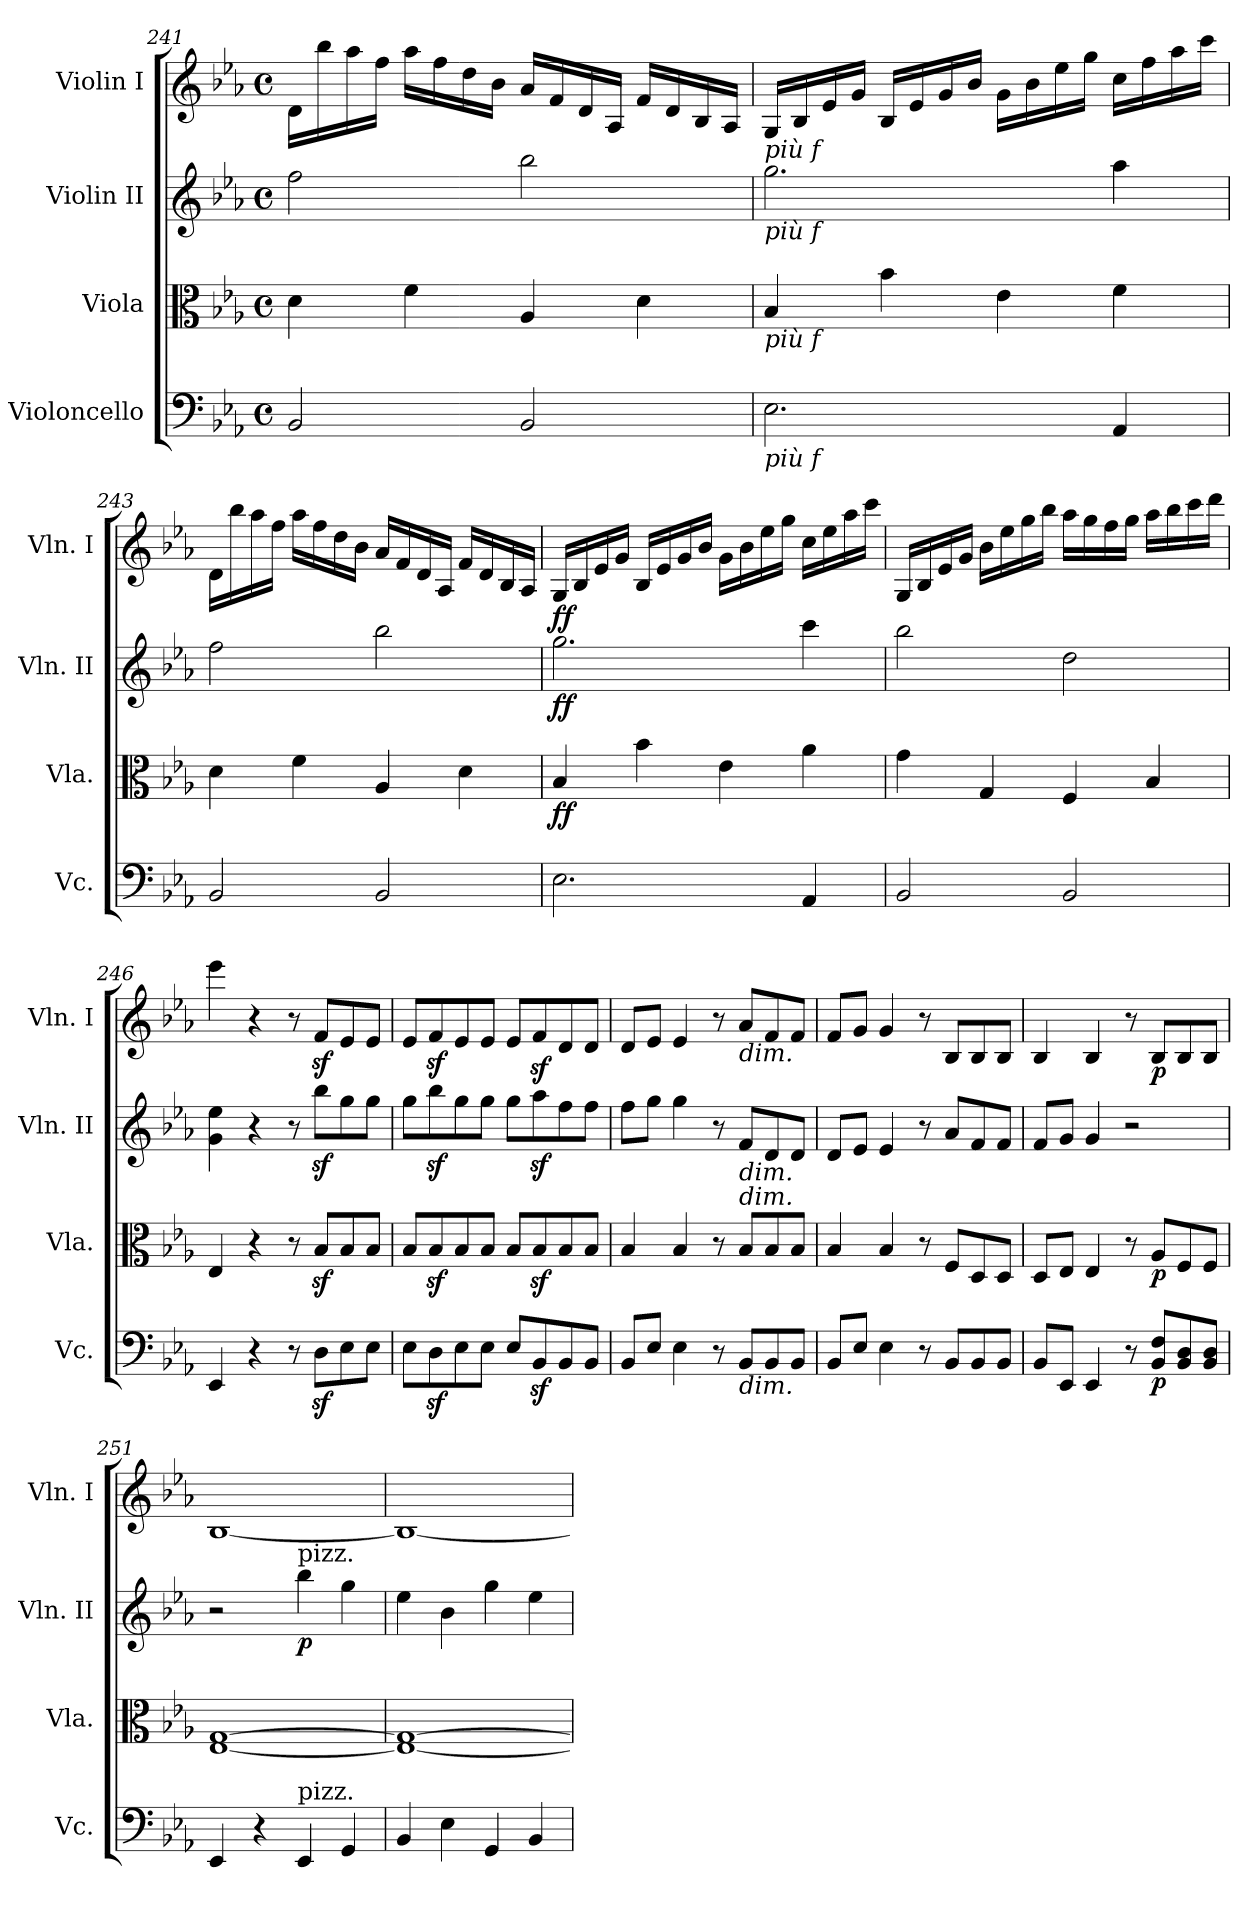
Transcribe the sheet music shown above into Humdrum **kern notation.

**kern	**dynam	**kern	**dynam	**kern	**dynam	**kern	**dynam
*part4	*part4	*part3	*part3	*part2	*part2	*part1	*part1
*staff4	*staff4	*staff3	*staff3	*staff2	*staff2	*staff1	*staff1
*I"Violoncello	*	*I"Viola	*	*I"Violin II	*	*I"Violin I	*
*I'Vc.	*	*I'Vla.	*	*I'Vln. II	*	*I'Vln. I	*
*clefF4	*	*clefC3	*	*clefG2	*	*clefG2	*
*k[b-e-a-]	*	*k[b-e-a-]	*	*k[b-e-a-]	*	*k[b-e-a-]	*
*E-:	*	*E-:	*	*E-:	*	*E-:	*
*M4/4	*	*M4/4	*	*M4/4	*	*M4/4	*
*met(c)	*	*met(c)	*	*met(c)	*	*met(c)	*
=241	=241	=241	=241	=241	=241	=241	=241
2BB-/	.	4d\	.	2ff\	.	16d\LL	.
.	.	.	.	.	.	16bb-\	.
.	.	.	.	.	.	16aa-\	.
.	.	.	.	.	.	16ff\JJ	.
.	.	4f\	.	.	.	16aa-\LL	.
.	.	.	.	.	.	16ff\	.
.	.	.	.	.	.	16dd\	.
.	.	.	.	.	.	16b-\JJ	.
2BB-/	.	4A-/	.	2bb-\	.	16a-/LL	.
.	.	.	.	.	.	16f/	.
.	.	.	.	.	.	16d/	.
.	.	.	.	.	.	16A-/JJ	.
.	.	4d\	.	.	.	16f/LL	.
.	.	.	.	.	.	16d/	.
.	.	.	.	.	.	16B-/	.
.	.	.	.	.	.	16A-/JJ	.
=242	=242	=242	=242	=242	=242	=242	=242
!	!	!	!	!	!	!LO:TX:b:i:t=più f	!
!	!	!	!	!LO:TX:b:i:t=più f	!	!	!
!	!	!LO:TX:b:i:t=più f	!	!	!	!	!
!LO:TX:b:i:t=più f	!	!	!	!	!	!	!
2.E-\	.	4B-/	.	2.gg\	.	16G/LL	.
.	.	.	.	.	.	16B-/	.
.	.	.	.	.	.	16e-/	.
.	.	.	.	.	.	16g/JJ	.
.	.	4b-\	.	.	.	16B-/LL	.
.	.	.	.	.	.	16e-/	.
.	.	.	.	.	.	16g/	.
.	.	.	.	.	.	16b-/JJ	.
.	.	4e-\	.	.	.	16g\LL	.
.	.	.	.	.	.	16b-\	.
.	.	.	.	.	.	16ee-\	.
.	.	.	.	.	.	16gg\JJ	.
4AA-/	.	4f\	.	4aa-\	.	16cc\LL	.
.	.	.	.	.	.	16ff\	.
.	.	.	.	.	.	16aa-\	.
.	.	.	.	.	.	16ccc\JJ	.
=243	=243	=243	=243	=243	=243	=243	=243
2BB-/	.	4d\	.	2ff\	.	16d\LL	.
.	.	.	.	.	.	16bb-\	.
.	.	.	.	.	.	16aa-\	.
.	.	.	.	.	.	16ff\JJ	.
.	.	4f\	.	.	.	16aa-\LL	.
.	.	.	.	.	.	16ff\	.
.	.	.	.	.	.	16dd\	.
.	.	.	.	.	.	16b-\JJ	.
2BB-/	.	4A-/	.	2bb-\	.	16a-/LL	.
.	.	.	.	.	.	16f/	.
.	.	.	.	.	.	16d/	.
.	.	.	.	.	.	16A-/JJ	.
.	.	4d\	.	.	.	16f/LL	.
.	.	.	.	.	.	16d/	.
.	.	.	.	.	.	16B-/	.
.	.	.	.	.	.	16A-/JJ	.
=244	=244	=244	=244	=244	=244	=244	=244
!	!	!	!LO:DY:b	!	!LO:DY:b	!	!LO:DY:b
2.E-\	.	4B-/	ff	2.gg\	ff	16G/LL	ff
.	.	.	.	.	.	16B-/	.
.	.	.	.	.	.	16e-/	.
.	.	.	.	.	.	16g/JJ	.
.	.	4b-\	.	.	.	16B-/LL	.
.	.	.	.	.	.	16e-/	.
.	.	.	.	.	.	16g/	.
.	.	.	.	.	.	16b-/JJ	.
.	.	4e-\	.	.	.	16g\LL	.
.	.	.	.	.	.	16b-\	.
.	.	.	.	.	.	16ee-\	.
.	.	.	.	.	.	16gg\JJ	.
4AA-/	.	4a-\	.	4ccc\	.	16cc\LL	.
.	.	.	.	.	.	16ee-\	.
.	.	.	.	.	.	16aa-\	.
.	.	.	.	.	.	16ccc\JJ	.
=245	=245	=245	=245	=245	=245	=245	=245
2BB-/	.	4g\	.	2bb-\	.	16G/LL	.
.	.	.	.	.	.	16B-/	.
.	.	.	.	.	.	16e-/	.
.	.	.	.	.	.	16g/JJ	.
.	.	4G/	.	.	.	16b-\LL	.
.	.	.	.	.	.	16ee-\	.
.	.	.	.	.	.	16gg\	.
.	.	.	.	.	.	16bb-\JJ	.
2BB-/	.	4F/	.	2dd\	.	16aa-\LL	.
.	.	.	.	.	.	16gg\	.
.	.	.	.	.	.	16ff\	.
.	.	.	.	.	.	16gg\JJ	.
.	.	4B-/	.	.	.	16aa-\LL	.
.	.	.	.	.	.	16bb-\	.
.	.	.	.	.	.	16ccc\	.
.	.	.	.	.	.	16ddd\JJ	.
=246	=246	=246	=246	=246	=246	=246	=246
4EE-/	.	4E-/	.	4g\ 4ee-\	.	4eee-\	.
4r	.	4r	.	4r	.	4r	.
8r	.	8r	.	8r	.	8r	.
8Dz<\L	.	8B-z</L	.	8bb-z<\L	.	8fz</L	.
8E-\	.	8B-/	.	8gg\	.	8e-/	.
8E-\J	.	8B-/J	.	8gg\J	.	8e-/J	.
=247	=247	=247	=247	=247	=247	=247	=247
8E-\L	.	8B-/L	.	8gg\L	.	8e-/L	.
8Dz<\	.	8B-z</	.	8bb-z<\	.	8fz</	.
8E-\	.	8B-/	.	8gg\	.	8e-/	.
8E-\J	.	8B-/J	.	8gg\J	.	8e-/J	.
8E-/L	.	8B-/L	.	8gg\L	.	8e-/L	.
8BB-z</	.	8B-z</	.	8aa-z<\	.	8fz</	.
8BB-/	.	8B-/	.	8ff\	.	8d/	.
8BB-/J	.	8B-/J	.	8ff\J	.	8d/J	.
=248	=248	=248	=248	=248	=248	=248	=248
8BB-/L	.	4B-/	.	8ff\L	.	8d/L	.
8E-/J	.	.	.	8gg\J	.	8e-/J	.
4E-\	.	4B-/	.	4gg\	.	4e-/	.
8r	.	8r	.	8r	.	8r	.
!	!	!	!	!	!	!LO:TX:b:i:t=dim.	!
!	!	!	!	!LO:TX:b:i:t=dim.	!	!	!
!	!	!LO:TX:a:i:t=dim.	!	!	!	!	!
!LO:TX:b:i:t=dim.	!	!	!	!	!	!	!
8BB-/L	.	8B-/L	.	8f/L	.	8a-/L	.
8BB-/	.	8B-/	.	8d/	.	8f/	.
8BB-/J	.	8B-/J	.	8d/J	.	8f/J	.
=249	=249	=249	=249	=249	=249	=249	=249
8BB-/L	.	4B-/	.	8d/L	.	8f/L	.
8E-/J	.	.	.	8e-/J	.	8g/J	.
4E-\	.	4B-/	.	4e-/	.	4g/	.
8r	.	8r	.	8r	.	8r	.
8BB-/L	.	8F/L	.	8a-/L	.	8B-/L	.
8BB-/	.	8D/	.	8f/	.	8B-/	.
8BB-/J	.	8D/J	.	8f/J	.	8B-/J	.
=250	=250	=250	=250	=250	=250	=250	=250
8BB-/L	.	8D/L	.	8f/L	.	4B-/	.
8EE-/J	.	8E-/J	.	8g/J	.	.	.
4EE-/	.	4E-/	.	4g/	.	4B-/	.
8r	.	8r	.	2r	.	8r	.
!	!LO:DY:b	!	!LO:DY:b	!	!	!	!LO:DY:b
8BB-/ 8F/L	p	8A-/L	p	.	.	8B-/L	p
8BB-/ 8D/	.	8F/	.	.	.	8B-/	.
8BB-/ 8D/J	.	8F/J	.	.	.	8B-/J	.
=251	=251	=251	=251	=251	=251	=251	=251
4EE-/	.	[1E- [1G	.	2r	.	[1B-	.
4r	.	.	.	.	.	.	.
!	!	!	!	!LO:TX:a:t=pizz.	!	!	!
!LO:TX:a:t=pizz.	!	!	!	!	!	!	!
!	!	!	!	!	!LO:DY:b	!	!
4EE-/	.	.	.	4bb-\	p	.	.
4GG/	.	.	.	4gg\	.	.	.
=252	=252	=252	=252	=252	=252	=252	=252
4BB-/	.	1E-_ 1G_	.	4ee-\	.	1B-_	.
4E-\	.	.	.	4b-\	.	.	.
4GG/	.	.	.	4gg\	.	.	.
4BB-/	.	.	.	4ee-\	.	.	.
=	=	=	=	=	=	=	=
*-	*-	*-	*-	*-	*-	*-	*-
